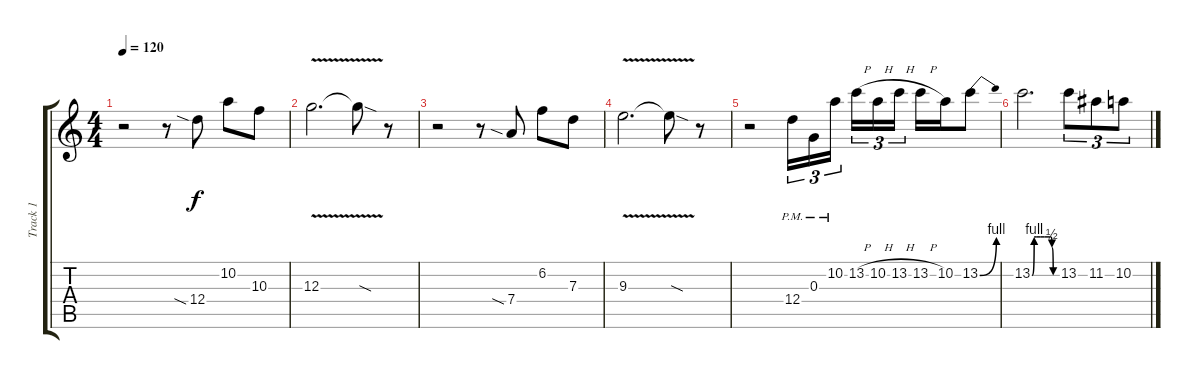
\track ("Track 1" "Track 1") {instrument distortionguitar}
\staff {score tabs}
\tuning (E4 B3 G3 D3 A2 E2) {hide}
\ts (4 4)
\tempo 120
\clef g2
\ks c
r.2{dy f} r.8 12.4{sia}.8 10.2.8 10.3.8 |
12.3{v}.2{d} 12.3{sod t}.8 r.8 |
r.2 r.8 7.4{sia}.8 6.2.8 7.3.8 |
9.3{v}.2{d} 9.3{sod t}.8 r.8 |
r.2 12.4{pm}.16{tu (3 2)} 0.3{pm}.16{tu (3 2)} 10.2{pm}.16{tu (3 2) beam splitsecondary} 13.2{h}.16{tu (3 2)} 10.2{h}.16{tu (3 2)} 13.2{h}.16{tu (3 2)} 13.2{h}.16 10.2.16 13.2{be (bend 0 0 60 4)}.8 |
13.2{be (custom 0 0 5 4 10 4 20 4 30 4 43 4 45 4 48 2 51 0 54 0 56 0 60 0)}.2{d} 13.2.8{tu (3 2)} 11.2.8{tu (3 2)} 10.2.8{tu (3 2)}
